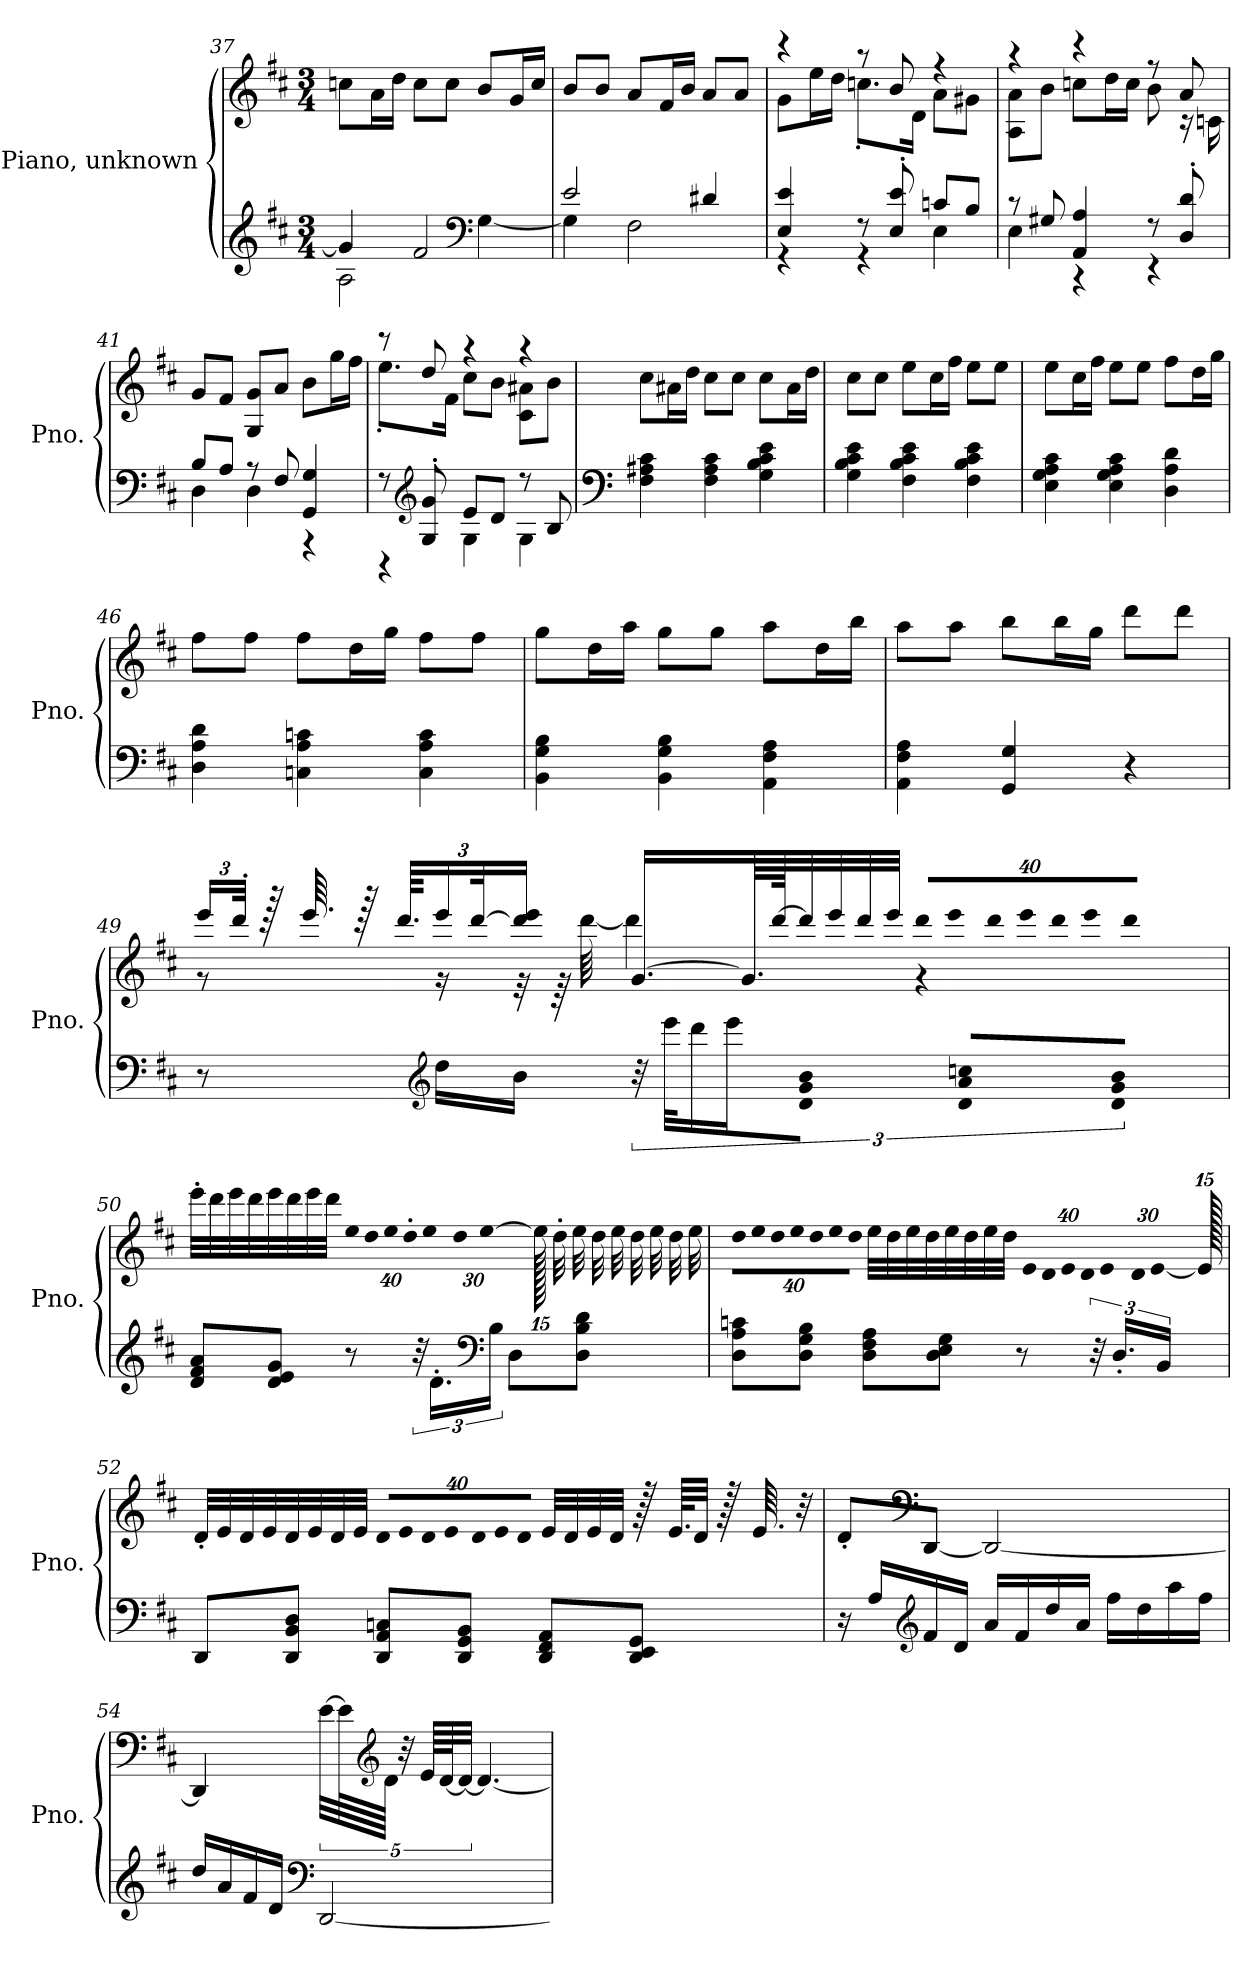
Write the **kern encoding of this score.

**kern	**kern
*part1	*part1
*staff2	*staff1
*I"Piano, unknown	*
*I'Pno.	*
*clefG2	*clefG2
*k[f#c#]	*k[f#c#]
*M3/4	*M3/4
=37	=37
*^	*
4g/]	2A\	8ccn\L
.	.	16a\L
.	.	16dd\JJ
2f#/	.	8cc\L
.	.	8cc\J
*clefF4	*	*
.	[4G\	8b/L
.	.	16g/L
.	.	16cc/JJ
=38	=38	=38
2e/	4G\]	8b/L
.	.	8b/J
.	2F#\	8a/L
.	.	16f#/L
.	.	16b/JJ
4d#X/	.	8a/L
.	.	8a/J
=39	=39	=39
*	*	*^
4E/ 4e/	4r	4r	8g\L
.	.	.	16ee\L
.	.	.	16dd\JJ
8r	4r	8r	8.ccn'\L
8E/' 8e/'	.	8b/	.
.	.	.	16d\Jk
8cn/L	4E\	4r	8a\L
8B/J	.	.	8g#X\J
!!LO:LB:g=z	!!
=40	=40	=40	=40
8r	4E\	4r	8A\ 8a\L
8G#X/	.	.	8b\J
4AA/ 4A/	4r	4r	8ccn\L
.	.	.	16dd\L
.	.	.	16cc\JJ
8r	4r	8r	8b\
8D/' 8d/'	.	8a/	16r
.	.	.	16cn\
*	*	*v	*v
=41	=41	=41
8B/L	4D\	8g/L
8A/J	.	8f#/J
8r	4D\	8G/ 8g/L
8F#/	.	8a/J
4GG/ 4G/	4r	8b\L
.	.	16gg\L
.	.	16ff#\JJ
=42	=42	=42
*	*	*^
8r	4r	8r	8.ee'\L
*clefG2	*	*	*
8G/' 8g/'	.	8dd/	.
.	.	.	16f#\Jk
8e/L	4G\	4r	8cc#\L
8d/J	.	.	8b\J
8r	4G\	4r	8c#\ 8a#X\L
8B/	.	.	8b\J
*v	*v	*	*
*	*v	*v
=43	=43
*clefF4	*
4F#\ 4A#X\ 4c#\	8cc#\L
.	16a#X\L
.	16dd\JJ
4F#\ 4A#\ 4c#\	8cc#\L
.	8cc#\J
4G\ 4B\ 4c#\ 4e\	8cc#\L
.	16a#\L
.	16dd\JJ
!!LO:LB:g=z
=44	=44
4G\ 4B\ 4c#\ 4e\	8cc#\L
.	8cc#\J
4F#\ 4B\ 4c#\ 4e\	8ee\L
.	16cc#\L
.	16ff#\JJ
4F#\ 4B\ 4c#\ 4e\	8ee\L
.	8ee\J
=45	=45
4E\ 4G\ 4A\ 4c#\	8ee\L
.	16cc#\L
.	16ff#\JJ
4E\ 4G\ 4A\ 4c#\	8ee\L
.	8ee\J
4D\ 4A\ 4d\	8ff#\L
.	16dd\L
.	16gg\JJ
=46	=46
4D\ 4A\ 4d\	8ff#\L
.	8ff#\J
4Cn\ 4A\ 4cn\	8ff#\L
.	16dd\L
.	16gg\JJ
4C\ 4A\ 4c\	8ff#\L
.	8ff#\J
=47	=47
4BB\ 4G\ 4B\	8gg\L
.	16dd\L
.	16aa\JJ
4BB\ 4G\ 4B\	8gg\L
.	8gg\J
4AA\ 4F#\ 4A\	8aa\L
.	16dd\L
.	16bb\JJ
=48	=48
4AA\ 4F#\ 4A\	8aa\L
.	8aa\J
4GG/ 4G/	8bb\L
.	16bb\L
.	16gg\JJ
4r	8ddd\L
.	8ddd\J
!!LO:LB:g=z
=49	=49
*	*Xbrackettup
*	*^
8r	24eee/LL	8r
.	48ddd'/JJk	.
.	128r	.
.	64.eee/	.
.	128r	.
.	64.ddd/KKLL	.
*clefG2	*	*
16dd\LL	24eee/	16r
.	[48ddd/K	.
16b\JJ	16ddd/] 16eee/JJ	32r
.	.	64r
.	.	[64ddd\
48r	[16.g/LL	4ddd\]
48eee\KLL	.	.
24ddd\	.	.
24eee\J	.	.
.	64.g/LL]	.
.	[128ddd/JK	.
8d\ 8g\ 8b\J	32ddd/]	.
.	32eee/	.
.	32ddd/	.
.	32eee/JJJ	.
!	!LO:N:vis=32	!
8d/ 8a/ 8ccn/L	640%23ddd/LLL	4r
!	!LO:N:vis=32	!
.	640%23eee/	.
!	!LO:N:vis=32	!
.	640%23ddd/	.
!	!LO:N:vis=32	!
.	640%23eee/	.
8d/ 8g/ 8b/J	.	.
!	!LO:N:vis=32	!
.	640%23ddd/	.
!	!LO:N:vis=32	!
.	640%23eee/	.
!	!LO:N:vis=32	!
.	640%23ddd/JJJ	.
640ryy	.	640ryy
*	*v	*v
!!LO:LB:g=z
=50	=50
8d/ 8f#/ 8a/L	32eee'\LLL
.	32ddd\
.	32eee\
.	32ddd\
8d/ 8e/ 8g/J	32eee\
.	32ddd\
.	32eee\
.	32ddd\JJJ
!	!LO:N:vis=32
8r	640%23ee\LLL
!	!LO:N:vis=32
.	640%23dd\
!	!LO:N:vis=32
.	640%23ee\
!	!LO:N:vis=32
.	640%23dd'\
48r	.
!	!LO:N:vis=32
.	640%23ee\
24.d'\LL	.
!	!LO:N:vis=64
.	960%17dd\K
.	[1920%101ee\JJ
*clefF4	*
24B\JJ	.
8D\L	960ee\]
.	32dd'\LLL
.	32ee\
.	32dd\
.	32ee\
8D\ 8B\ 8d\J	.
.	32dd\
.	32ee\
.	32dd\
.	32ee\JJJ
960ryy	.
!!LO:LB:g=z
=51	=51
!	!LO:N:vis=32
8D\ 8A\ 8cn\L	640%23dd\LLL
!	!LO:N:vis=32
.	640%23ee\
!	!LO:N:vis=32
.	640%23dd\
!	!LO:N:vis=32
.	640%23ee\
8D\ 8G\ 8B\J	.
!	!LO:N:vis=32
.	640%23dd\
!	!LO:N:vis=32
.	640%23ee\
!	!LO:N:vis=32
.	640%23dd\JJJ
8D\ 8F#\ 8A\L	.
.	32ee\LLL
.	32dd\
.	32ee\
.	32dd\
8D\ 8E\ 8G\J	.
.	32ee\
.	32dd\
.	32ee\
.	32dd\JJJ
8r	.
!	!LO:N:vis=32
.	640%23e/LLL
!	!LO:N:vis=32
.	640%23d/
!	!LO:N:vis=32
.	640%23e/
!	!LO:N:vis=32
.	640%23d/
48r	.
!	!LO:N:vis=32
.	640%23e/
24.D'/LL	.
!	!LO:N:vis=64
.	960%17d/K
.	[1920%101e/JJ
24BB/JJ	.
384ryy	.
.	960e/]
!!LO:PB:g=z
=52	=52
8DD/L	32d'/LLL
.	32e/
.	32d/
.	32e/
8DD/ 8BB/ 8D/J	32d/
.	32e/
.	32d/
.	32e/JJJ
!	!LO:N:vis=32
8DD/ 8AA/ 8Cn/L	640%23d/LLL
!	!LO:N:vis=32
.	640%23e/
!	!LO:N:vis=32
.	640%23d/
!	!LO:N:vis=32
.	640%23e/
8DD/ 8GG/ 8BB/J	.
!	!LO:N:vis=32
.	640%23d/
!	!LO:N:vis=32
.	640%23e/
!	!LO:N:vis=32
.	640%23d/JJJ
8DD/ 8FF#/ 8AA/L	.
.	32e/LLL
.	32d/
.	32e/
.	32d/JJJ
8DD/ 8EE/ 8GG/J	.
.	128r
.	64.e/KLLL
.	32d/JJJ
.	128r
.	64.e/
.	32r
640ryy	.
=53	=53
16r	8d'/L
16A/LL	.
*clefG2	*clefF4
16f#/	[8DD/J
16d/JJ	.
16a/LL	2DD/_
16f#/	.
16dd/	.
16a/JJ	.
16ff#\LL	.
16dd\	.
16aa\	.
16ff#\JJ	.
!!LO:LB:g=z
=54	=54
16dd/LL	4DD/]
16a/	.
16f#/	.
16d/JJ	.
*clefF4	*
*	*brackettup
[2DD/	[40e\LLL
.	80e\L]
*	*clefG2
.	80d\JJJJ
.	40r
.	80e/LLLL
.	[80d/J
.	40d/JJJ_
.	4.d/_
=	=
*-	*-
